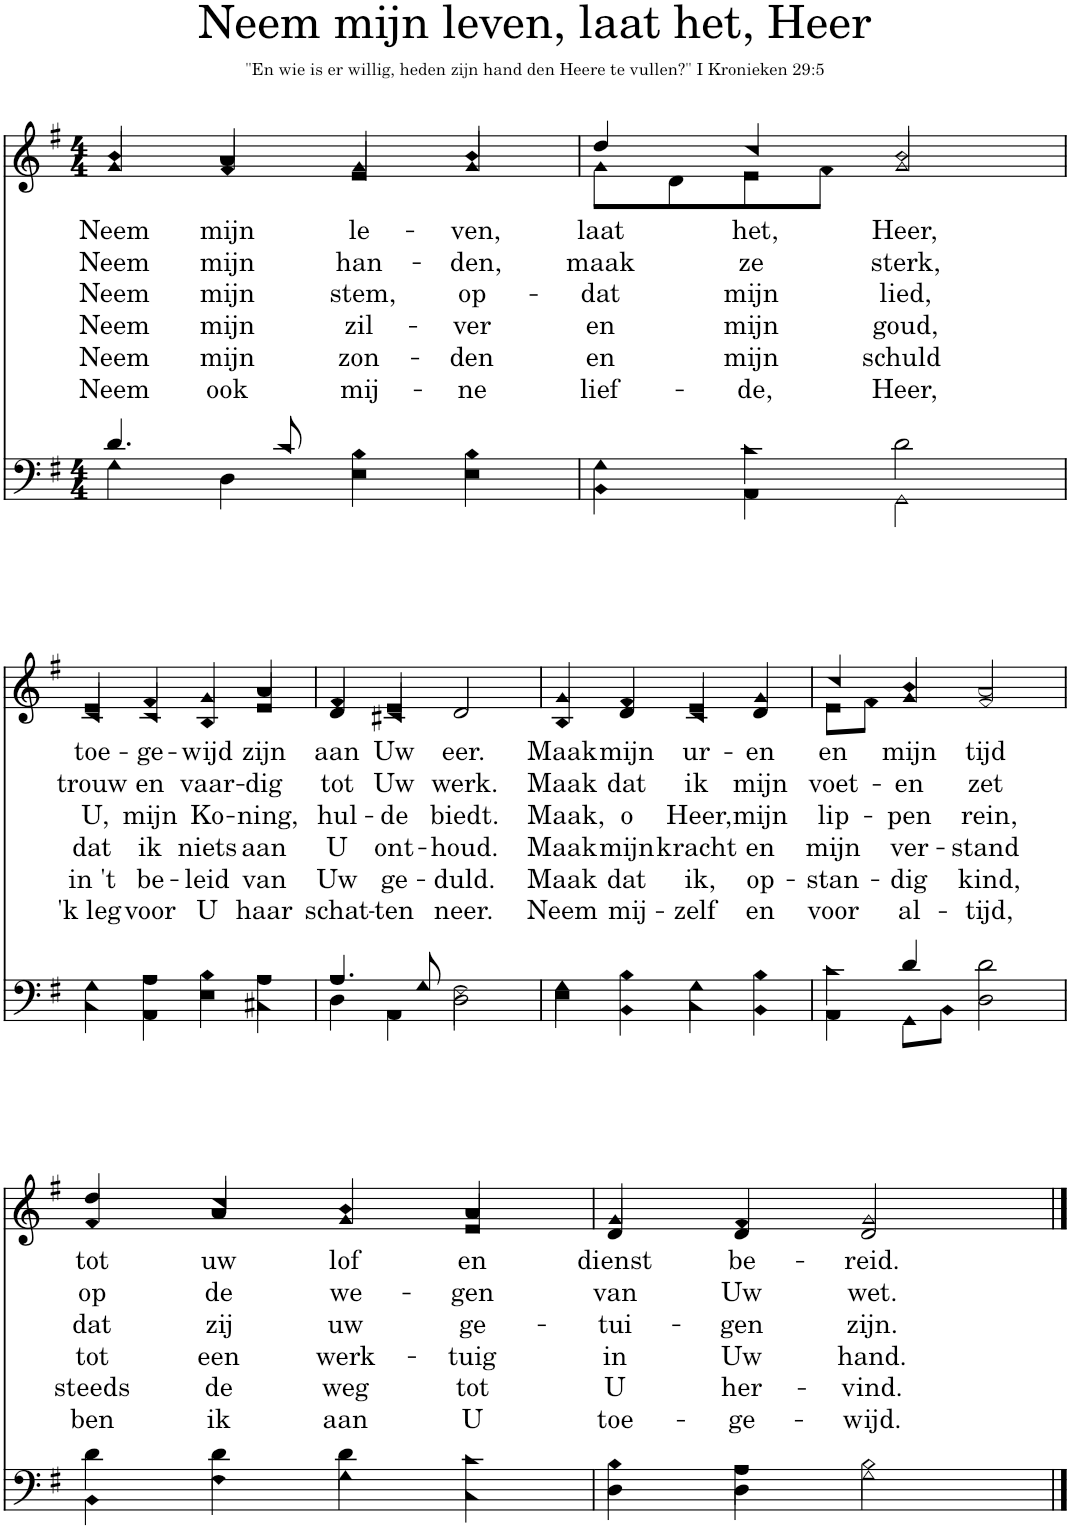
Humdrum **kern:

**kern	**kern	**text	**text	**text	**text	**text	**text
*part2	*part1	*part1	*part1	*part1	*part1	*part1	*part1
*staff2	*staff1	*staff1	*staff1	*staff1	*staff1	*staff1	*staff1
*I"Men	*I"Women	*	*	*	*	*	*
*clefF4	*clefG2	*	*	*	*	*	*
*k[f#]	*k[f#]	*	*	*	*	*	*
*M4/4	*M4/4	*	*	*	*	*	*
=1	=1	=1	=1	=1	=1	=1	=1
*^	*	*	*	*	*	*	*
!	!	!	!LO:LY:b	!LO:LY:b	!LO:LY:b	!LO:LY:b	!LO:LY:b	!LO:LY:b
*	*	*^	*	*	*	*	*	*
4.d/	4G\	4b/	4g/	Neem	Neem	Neem	Neem	Neem	Neem
!	!	!	!	!LO:LY:b	!LO:LY:b	!LO:LY:b	!LO:LY:b	!LO:LY:b	!LO:LY:b
.	4D\	4a/	4f#/	mijn	mijn	mijn	mijn	mijn	ook
8c/	.	.	.	.	.	.	.	.	.
!	!	!	!	!LO:LY:b	!LO:LY:b	!LO:LY:b	!LO:LY:b	!LO:LY:b	!LO:LY:b
4B\	4E\	4g/	4e/	le-	han-	stem,	zil-	zon-	mij-
!	!	!	!	!LO:LY:b	!LO:LY:b	!LO:LY:b	!LO:LY:b	!LO:LY:b	!LO:LY:b
4B\	4E\	4b/	4g/	-ven,	-den,	op-	-ver	-den	-ne
=2	=2	=2	=2	=2	=2	=2	=2	=2	=2
!	!	!	!	!LO:LY:b	!LO:LY:b	!LO:LY:b	!LO:LY:b	!LO:LY:b	!LO:LY:b
4G\	4BB\	4dd/	8g\L	laat	maak	-dat	en	en	lief-
.	.	.	8d\	.	.	.	.	.	.
!	!	!	!	!LO:LY:b	!LO:LY:b	!LO:LY:b	!LO:LY:b	!LO:LY:b	!LO:LY:b
4c\	4AA\	4cc/	8e\	het,	ze	mijn	mijn	mijn	-de,
.	.	.	8f#\J	.	.	.	.	.	.
!	!	!	!	!LO:LY:b	!LO:LY:b	!LO:LY:b	!LO:LY:b	!LO:LY:b	!LO:LY:b
2d\	2GG\	2b/	2g/	Heer,	sterk,	lied,	goud,	schuld	Heer,
!!LO:LB:g=z	!!
=3	=3	=3	=3	=3	=3	=3	=3	=3	=3
!	!	!	!	!LO:LY:b	!LO:LY:b	!LO:LY:b	!LO:LY:b	!LO:LY:b	!LO:LY:b
4G\	4C\	4e/	4c/	toe-	trouw	U,	dat	in 't	'k leg
!	!	!	!	!LO:LY:b	!LO:LY:b	!LO:LY:b	!LO:LY:b	!LO:LY:b	!LO:LY:b
4A\	4AA\	4f#/	4c/	-ge-	en	mijn	ik	be-	voor
!	!	!	!	!LO:LY:b	!LO:LY:b	!LO:LY:b	!LO:LY:b	!LO:LY:b	!LO:LY:b
4B\	4E\	4g/	4B/	-wijd	vaar-	Ko-	niets	-leid	U
!	!	!	!	!LO:LY:b	!LO:LY:b	!LO:LY:b	!LO:LY:b	!LO:LY:b	!LO:LY:b
4A\	4C#X\	4a/	4e/	zijn	-dig	-ning,	aan	van	haar
=4	=4	=4	=4	=4	=4	=4	=4	=4	=4
!	!	!	!	!LO:LY:b	!LO:LY:b	!LO:LY:b	!LO:LY:b	!LO:LY:b	!LO:LY:b
4.A/	4D\	4f#/	4d/	aan	tot	hul-	U	Uw	schat-
!	!	!	!	!LO:LY:b	!LO:LY:b	!LO:LY:b	!LO:LY:b	!LO:LY:b	!LO:LY:b
.	4AA\	4e/	4c#X/	Uw	Uw	-de	ont-	ge-	-ten
8G/	.	.	.	.	.	.	.	.	.
!	!	!	!	!LO:LY:b	!LO:LY:b	!LO:LY:b	!LO:LY:b	!LO:LY:b	!LO:LY:b
2F#\	2D\	2d/	2d/	eer.	werk.	biedt.	-houd.	-duld.	neer.
=5	=5	=5	=5	=5	=5	=5	=5	=5	=5
!	!	!	!	!LO:LY:b	!LO:LY:b	!LO:LY:b	!LO:LY:b	!LO:LY:b	!LO:LY:b
4G\	4E\	4g/	4B/	Maak	Maak	Maak,	Maak	Maak	Neem
!	!	!	!	!LO:LY:b	!LO:LY:b	!LO:LY:b	!LO:LY:b	!LO:LY:b	!LO:LY:b
4B\	4BB\	4f#/	4d/	mijn	dat	o	mijn	dat	mij-
!	!	!	!	!LO:LY:b	!LO:LY:b	!LO:LY:b	!LO:LY:b	!LO:LY:b	!LO:LY:b
4G\	4C\	4e/	4c/	ur-	ik	Heer,	kracht	ik,	-zelf
!	!	!	!	!LO:LY:b	!LO:LY:b	!LO:LY:b	!LO:LY:b	!LO:LY:b	!LO:LY:b
4B\	4BB\	4g/	4d/	-en	mijn	mijn	en	op-	en
=6	=6	=6	=6	=6	=6	=6	=6	=6	=6
!	!	!	!	!LO:LY:b	!LO:LY:b	!LO:LY:b	!LO:LY:b	!LO:LY:b	!LO:LY:b
4c\	4AA\	4cc/	8e\L	en	voet-	lip-	mijn	-stan-	voor
.	.	.	8f#\J	.	.	.	.	.	.
!	!	!	!	!LO:LY:b	!LO:LY:b	!LO:LY:b	!LO:LY:b	!LO:LY:b	!LO:LY:b
4d/	8GG\L	4b/	4g/	mijn	-en	-pen	ver-	-dig	al-
.	8BB\J	.	.	.	.	.	.	.	.
!	!	!	!	!LO:LY:b	!LO:LY:b	!LO:LY:b	!LO:LY:b	!LO:LY:b	!LO:LY:b
2d\	2D\	2a/	2f#/	tijd	zet	rein,	-stand	kind,	-tijd,
!!LO:LB:g=z	!!
=7	=7	=7	=7	=7	=7	=7	=7	=7	=7
!	!	!	!	!LO:LY:b	!LO:LY:b	!LO:LY:b	!LO:LY:b	!LO:LY:b	!LO:LY:b
4d\	4BB\	4dd/	4f#/	tot	op	dat	tot	steeds	ben
!	!	!	!	!LO:LY:b	!LO:LY:b	!LO:LY:b	!LO:LY:b	!LO:LY:b	!LO:LY:b
4d\	4F#\	4cc/	4a/	uw	de	zij	een	de	ik
!	!	!	!	!LO:LY:b	!LO:LY:b	!LO:LY:b	!LO:LY:b	!LO:LY:b	!LO:LY:b
4d\	4G\	4b/	4g/	lof	we-	uw	werk-	weg	aan
!	!	!	!	!LO:LY:b	!LO:LY:b	!LO:LY:b	!LO:LY:b	!LO:LY:b	!LO:LY:b
4c\	4C\	4a/	4e/	en	-gen	ge-	-tuig	tot	U
=8	=8	=8	=8	=8	=8	=8	=8	=8	=8
!	!	!	!	!LO:LY:b	!LO:LY:b	!LO:LY:b	!LO:LY:b	!LO:LY:b	!LO:LY:b
4B\	4D\	4g/	4d/	dienst	van	-tui-	in	U	toe-
!	!	!	!	!LO:LY:b	!LO:LY:b	!LO:LY:b	!LO:LY:b	!LO:LY:b	!LO:LY:b
4A\	4D\	4f#/	4d/	be-	Uw	-gen	Uw	her-	-ge-
!	!	!	!	!LO:LY:b	!LO:LY:b	!LO:LY:b	!LO:LY:b	!LO:LY:b	!LO:LY:b
2B\	2G\	2g/	2d/	-reid.	wet.	zijn.	hand.	-vind.	-wijd.
*v	*v	*	*	*	*	*	*	*	*
*	*v	*v	*	*	*	*	*	*
==	==	==	==	==	==	==	==
*-	*-	*-	*-	*-	*-	*-	*-
